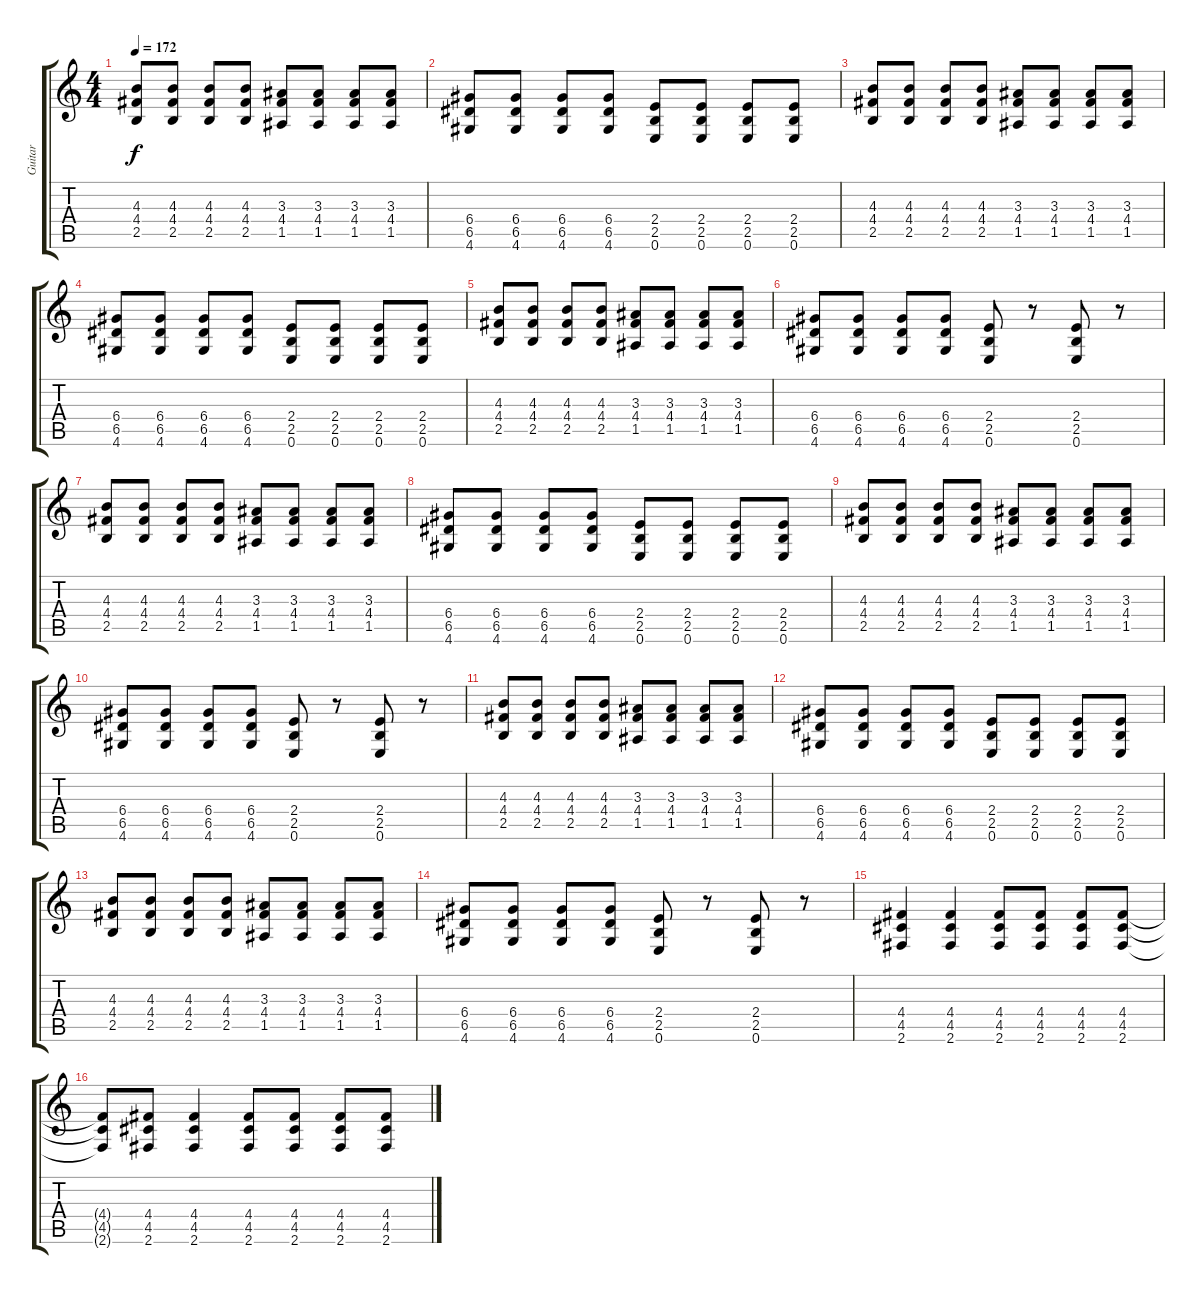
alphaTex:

\track ("Guitar" "Guitar") {instrument overdrivenguitar}
\staff {score tabs}
\tuning (E4 B3 G3 D3 A2 E2) {hide}
\ts (4 4)
\tempo 172
\clef g2
\ks c
(4.3 4.4 2.5).8{dy f} (4.3 4.4 2.5).8 (4.3 4.4 2.5).8 (4.3 4.4 2.5).8 (3.3 4.4 1.5).8 (3.3 4.4 1.5).8 (3.3 4.4 1.5).8 (3.3 4.4 1.5).8 |
(6.4 6.5 4.6).8 (6.4 6.5 4.6).8 (6.4 6.5 4.6).8 (6.4 6.5 4.6).8 (2.4 2.5 0.6).8 (2.4 2.5 0.6).8 (2.4 2.5 0.6).8 (2.4 2.5 0.6).8 |
(4.3 4.4 2.5).8 (4.3 4.4 2.5).8 (4.3 4.4 2.5).8 (4.3 4.4 2.5).8 (3.3 4.4 1.5).8 (3.3 4.4 1.5).8 (3.3 4.4 1.5).8 (3.3 4.4 1.5).8 |
(6.4 6.5 4.6).8 (6.4 6.5 4.6).8 (6.4 6.5 4.6).8 (6.4 6.5 4.6).8 (2.4 2.5 0.6).8 (2.4 2.5 0.6).8 (2.4 2.5 0.6).8 (2.4 2.5 0.6).8 |
(4.3 4.4 2.5).8 (4.3 4.4 2.5).8 (4.3 4.4 2.5).8 (4.3 4.4 2.5).8 (3.3 4.4 1.5).8 (3.3 4.4 1.5).8 (3.3 4.4 1.5).8 (3.3 4.4 1.5).8 |
(6.4 6.5 4.6).8 (6.4 6.5 4.6).8 (6.4 6.5 4.6).8 (6.4 6.5 4.6).8 (2.4 2.5 0.6).8 r.8 (2.4 2.5 0.6).8 r.8 |
(4.3 4.4 2.5).8 (4.3 4.4 2.5).8 (4.3 4.4 2.5).8 (4.3 4.4 2.5).8 (3.3 4.4 1.5).8 (3.3 4.4 1.5).8 (3.3 4.4 1.5).8 (3.3 4.4 1.5).8 |
(6.4 6.5 4.6).8 (6.4 6.5 4.6).8 (6.4 6.5 4.6).8 (6.4 6.5 4.6).8 (2.4 2.5 0.6).8 (2.4 2.5 0.6).8 (2.4 2.5 0.6).8 (2.4 2.5 0.6).8 |
(4.3 4.4 2.5).8 (4.3 4.4 2.5).8 (4.3 4.4 2.5).8 (4.3 4.4 2.5).8 (3.3 4.4 1.5).8 (3.3 4.4 1.5).8 (3.3 4.4 1.5).8 (3.3 4.4 1.5).8 |
(6.4 6.5 4.6).8 (6.4 6.5 4.6).8 (6.4 6.5 4.6).8 (6.4 6.5 4.6).8 (2.4 2.5 0.6).8 r.8 (2.4 2.5 0.6).8 r.8 |
(4.3 4.4 2.5).8 (4.3 4.4 2.5).8 (4.3 4.4 2.5).8 (4.3 4.4 2.5).8 (3.3 4.4 1.5).8 (3.3 4.4 1.5).8 (3.3 4.4 1.5).8 (3.3 4.4 1.5).8 |
(6.4 6.5 4.6).8 (6.4 6.5 4.6).8 (6.4 6.5 4.6).8 (6.4 6.5 4.6).8 (2.4 2.5 0.6).8 (2.4 2.5 0.6).8 (2.4 2.5 0.6).8 (2.4 2.5 0.6).8 |
(4.3 4.4 2.5).8 (4.3 4.4 2.5).8 (4.3 4.4 2.5).8 (4.3 4.4 2.5).8 (3.3 4.4 1.5).8 (3.3 4.4 1.5).8 (3.3 4.4 1.5).8 (3.3 4.4 1.5).8 |
(6.4 6.5 4.6).8 (6.4 6.5 4.6).8 (6.4 6.5 4.6).8 (6.4 6.5 4.6).8 (2.4 2.5 0.6).8 r.8 (2.4 2.5 0.6).8 r.8 |
(4.4 4.5 2.6).4 (4.4 4.5 2.6).4 (4.4 4.5 2.6).8 (4.4 4.5 2.6).8 (4.4 4.5 2.6).8 (4.4 4.5 2.6).8 |
(4.4{t} 4.5{t} 2.6{t}).8 (4.4 4.5 2.6).8 (4.4 4.5 2.6).4 (4.4 4.5 2.6).8 (4.4 4.5 2.6).8 (4.4 4.5 2.6).8 (4.4 4.5 2.6).8
